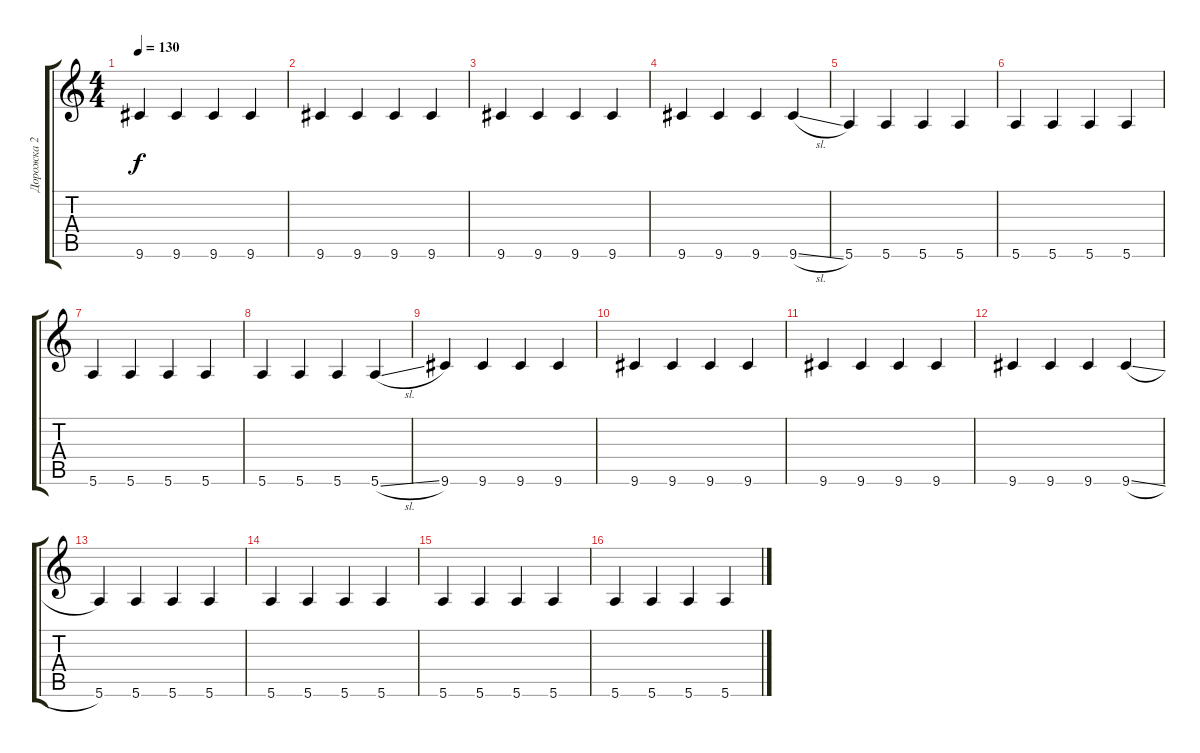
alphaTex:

\track ("Дорожка 2" "Дорожка 2") {instrument electricbassfinger}
\staff {score tabs}
\tuning (E4 B3 G3 D3 A2 E2) {hide}
\ts (4 4)
\tempo 130
\clef g2
\ks c
9.6.4{dy f} 9.6.4 9.6.4 9.6.4 |
9.6.4 9.6.4 9.6.4 9.6.4 |
9.6.4 9.6.4 9.6.4 9.6.4 |
9.6.4 9.6.4 9.6.4 9.6{sl}.4 |
5.6.4 5.6.4 5.6.4 5.6.4 |
5.6.4 5.6.4 5.6.4 5.6.4 |
5.6.4 5.6.4 5.6.4 5.6.4 |
5.6.4 5.6.4 5.6.4 5.6{sl}.4 |
9.6.4 9.6.4 9.6.4 9.6.4 |
9.6.4 9.6.4 9.6.4 9.6.4 |
9.6.4 9.6.4 9.6.4 9.6.4 |
9.6.4 9.6.4 9.6.4 9.6{sl}.4 |
5.6.4 5.6.4 5.6.4 5.6.4 |
5.6.4 5.6.4 5.6.4 5.6.4 |
5.6.4 5.6.4 5.6.4 5.6.4 |
5.6.4 5.6.4 5.6.4 5.6{sl}.4
